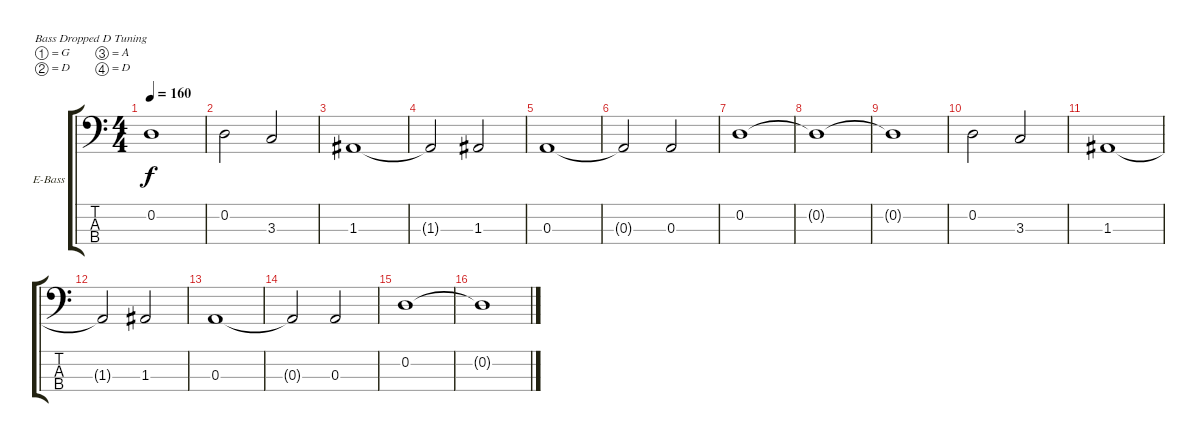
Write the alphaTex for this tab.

\bracketExtendMode groupsimilarinstruments
\firstSystemTrackNameOrientation horizontal
\otherSystemsTrackNameOrientation horizontal
\track ("Bass" "E-Bass") {instrument electricbassfinger}
\staff {score tabs}
\tuning (G2 D2 A1 D1)
\ts (4 4)
\tempo 160
\clef f4
\ks c
0.2.1{dy f} |
0.2.2 3.3.2 |
1.3.1 |
1.3{t}.2 1.3.2 |
0.3.1 |
0.3{t}.2 0.3.2 |
0.2.1 |
0.2{t}.1 |
0.2{t}.1 |
0.2.2 3.3.2 |
1.3.1 |
1.3{t}.2 1.3.2 |
0.3.1 |
0.3{t}.2 0.3.2 |
0.2.1 |
0.2{t}.1
